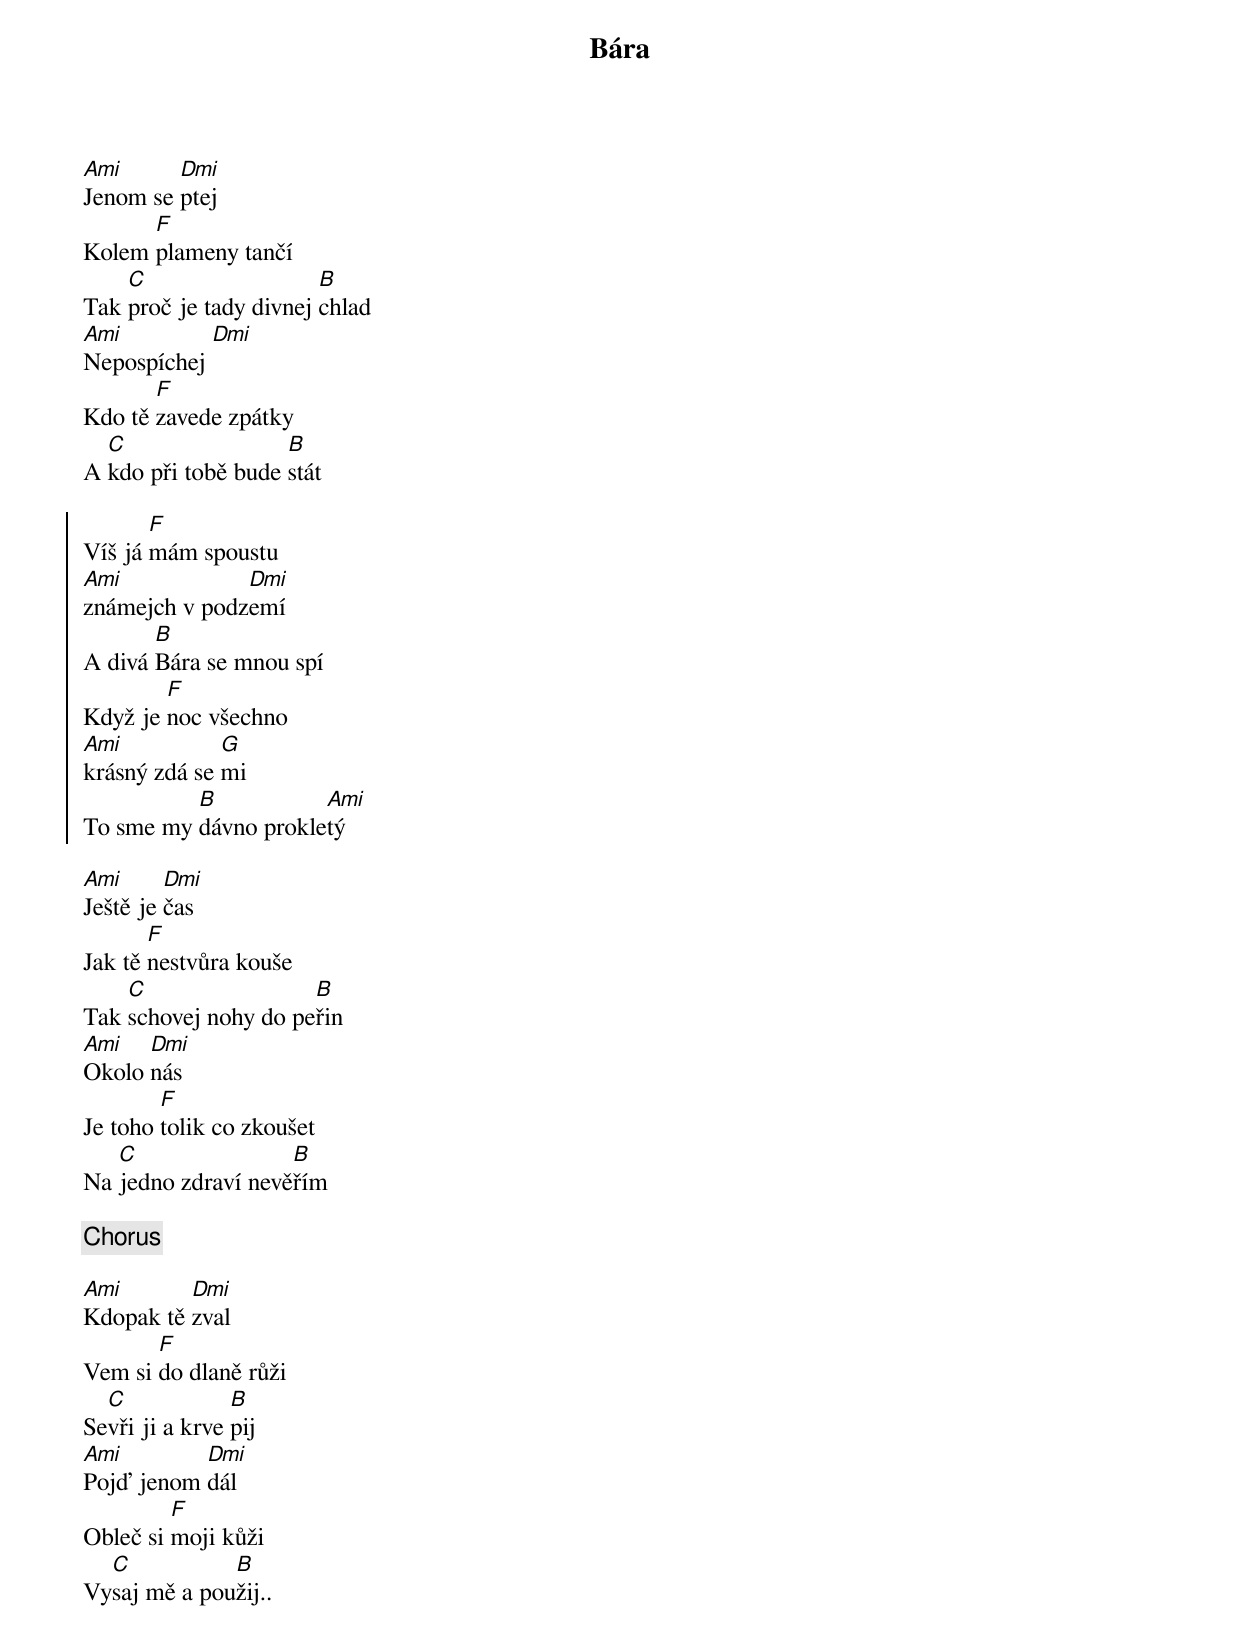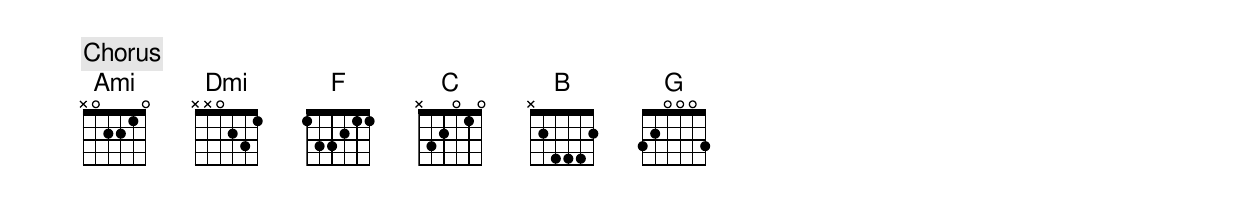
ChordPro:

{title: Bára}
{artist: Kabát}
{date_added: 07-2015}
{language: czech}
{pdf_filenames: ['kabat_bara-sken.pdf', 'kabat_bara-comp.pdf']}
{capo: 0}
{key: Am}
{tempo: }
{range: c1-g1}
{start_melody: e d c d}
{start_of_verse}
[Ami]Jenom se [Dmi]ptej
Kolem [F]plameny tančí
Tak [C]proč je tady divnej [B]chlad
[Ami]Nepospíchej [Dmi]
Kdo tě [F]zavede zpátky
A [C]kdo při tobě bude [B]stát
{end_of_verse}

{start_of_chorus}
Víš já [F]mám spoustu
[Ami]známejch v podz[Dmi]emí
A divá [B]Bára se mnou spí
Když je [F]noc všechno
[Ami]krásný zdá se [G]mi
To sme my [B]dávno prokle[Ami]tý
{end_of_chorus}

{start_of_verse}
[Ami]Ještě je [Dmi]čas
Jak tě [F]nestvůra kouše
Tak [C]schovej nohy do pe[B]řin
[Ami]Okolo [Dmi]nás
Je toho [F]tolik co zkoušet
Na [C]jedno zdraví nevě[B]řím
{end_of_verse}

{chorus}

{start_of_verse}
[Ami]Kdopak tě [Dmi]zval
Vem si [F]do dlaně růži
Se[C]vři ji a krve [B]pij
[Ami]Pojď jenom [Dmi]dál
Obleč si [F]moji kůži
Vy[C]saj mě a pou[B]žij..
{end_of_verse}

{chorus}
